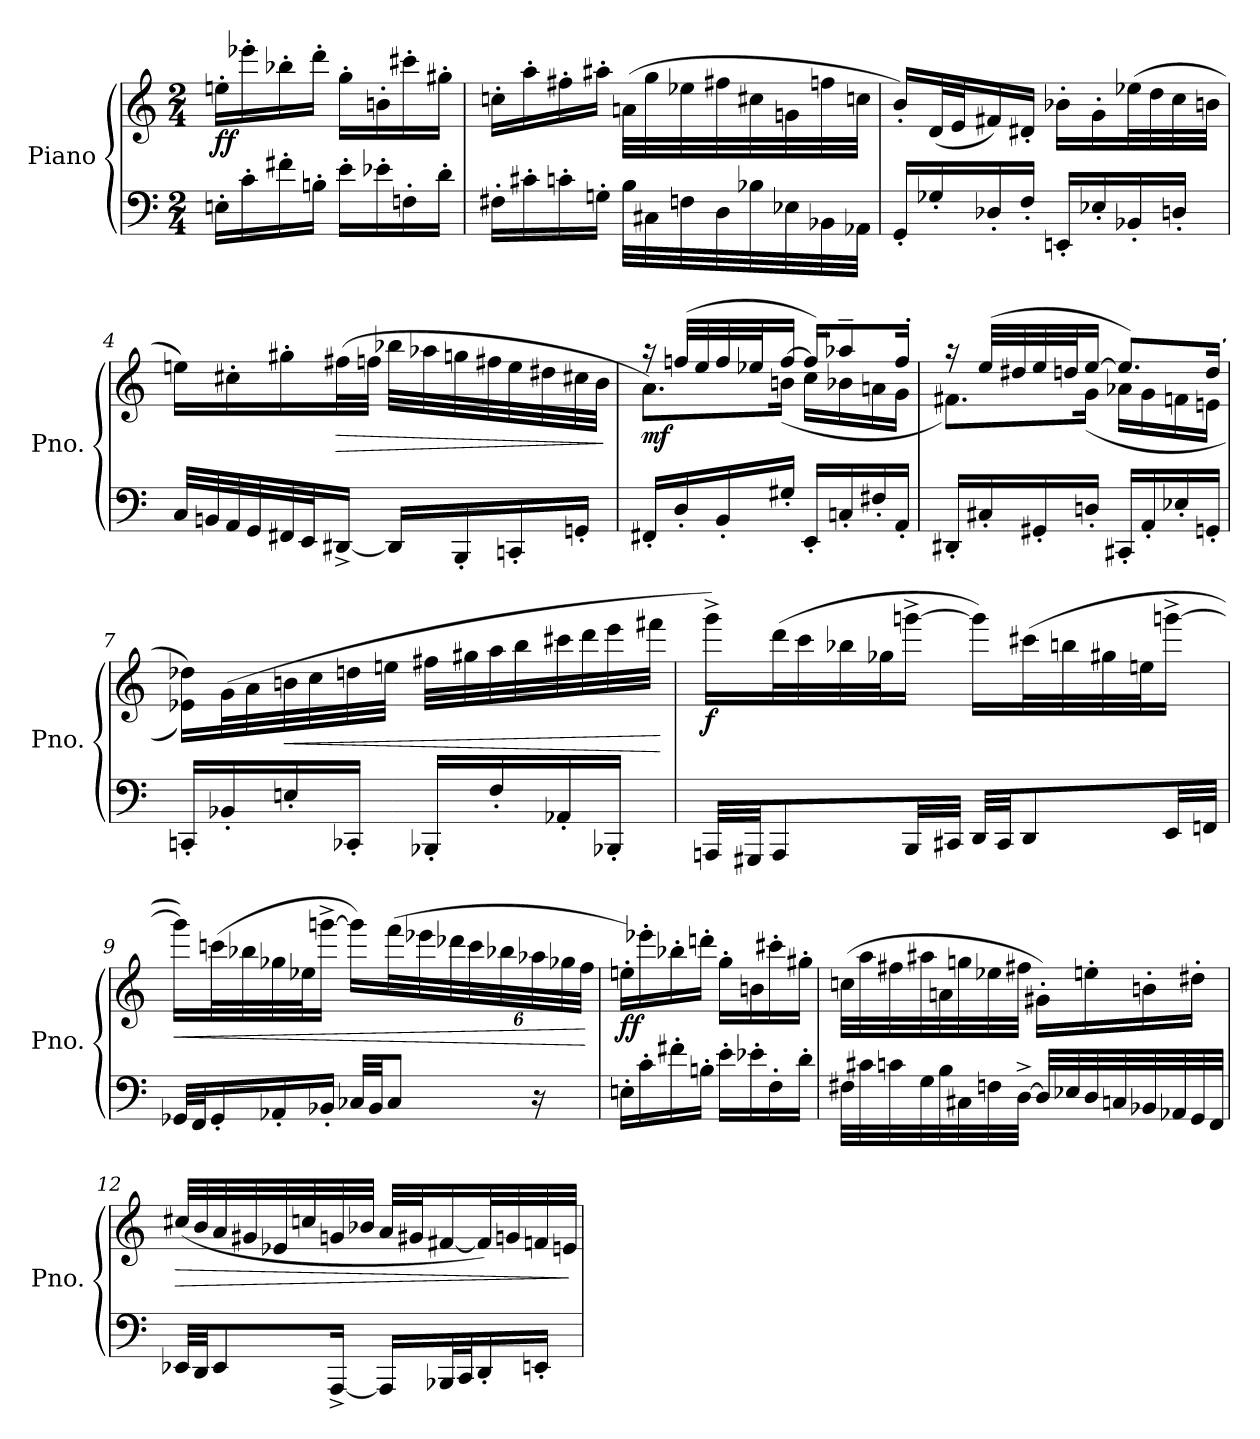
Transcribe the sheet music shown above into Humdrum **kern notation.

**kern	**kern	**dynam
*part1	*part1	*part1
*staff2	*staff1	*staff1/2
*I"Piano	*	*
*I'Pno.	*	*
*clefF4	*clefG2	*
*k[]	*k[]	*
*M2/4	*M2/4	*
*MM66	*MM66	*
=1	=1	=1
!	!	!LO:DY:b
16En'\LL	16een'\LL	ff
16c'\	16eee-X'\	.
16f#X'\	16bb-X'\	.
16Bn'\JJ	16ddd'\JJ	.
16e'\LL	16gg'\LL	.
16e-X'\	16bn'\	.
16Fn'\	16ccc#X'\	.
16d'\JJ	16gg#X'\JJ	.
=2	=2	=2
16F#X'\LL	16ccn'\LL	.
16c#X'\	16aa'\	.
16cn'\	16ff#X'\	.
16Gn'\JJ	16aa#X'\JJ	.
32B\LLL	(>32an\LLL	.
32C#X\	32gg\	.
32Fn\	32ee-X\	.
32D\	32ff#X\	.
32B-X\	32cc#X\	.
32E-X\	32gn\	.
32BB-X\	32ffn\	.
32AA-X\JJJ	32ccn\JJJ	.
=3	=3	=3
16GG'/LL	16b'/LL)	.
16G-X'/	(<32d/L	.
.	32e/J	.
16D-X'/	16f#X/)	.
16F'/JJ	16d#X'/JJ	.
16EEn'/LL	16b-X'\LL	.
16E-X'/	16g'\	.
16BB-X'/	(>32ee-X\L	.
.	32dd\	.
16Dn'/JJ	32cc\	.
.	32bn\JJJ	.
!!LO:LB:g=z
=4	=4	=4
32C/LLL	16een\LL)	.
32BBn/	.	.
32AA/	16cc#X'\	.
32GG/	.	.
32FF#X/	16gg#X'\	.
32EE/J	.	.
!	!	!LO:HP:b
[16DD#X^/JJ	(>32ff#X\L	>
.	32ffn\JJJ	.
16DD#/LL]	32bb-X\LLL	.
.	32aa-X\	.
16BBB'/	32ggn\	.
.	32ff#X\	.
16CCn'/	32ee\	.
.	32dd#X\	.
16GGn'/JJ	32cc#X\	.
.	32b\JJJ	.
.	.	]
=5	=5	=5
*	*^	*
!	!	!	!LO:DY:b
16FF#X'/LL	16r	8.a\L)	mf
16D'/	(>32ffn/LLL	.	.
.	32ee/	.	.
16BB'/	32ff/	.	.
.	32ee-X/J	.	.
16G#X'/JJ	[16ff/JJ	(<16bn\Jk	.
16EE'/LL	16ff/KL])	16cc\LL	.
16Cn'/	8aa-X~/	16b-X\	.
16F#X'/	.	16an\	.
16AA'/JJ	16ff'/Jk	16g\JJ	.
=6	=6	=6	=6
16DD#X'/LL	16r	8.f#X\L)	.
16C#X'/	(>32ee/LLL	.	.
.	32dd#X/	.	.
16GG#X'/	32ee/	.	.
.	32ddn/J	.	.
16Dn'/JJ	[16ee/JJ	(<16g\Jk	.
16CC#X'/LL	8.ee/L])	16a-X\LL	.
16AA'/	.	16g\	.
16E-X'/	.	16fn\	.
16GGn'/JJ	(>16dd/Jk	16en\JJ	.
*	*v	*v	*
!!LO:LB:g=z
=7	=7	=7
16CCn'/LL	16e-X\ 16dd-X\LL))	.
16BB-X'/	(>32g\L	.
.	32a\	.
!	!	!LO:HP:b
16En'/	32bn\	<
.	32cc\	.
16CC-X'/JJ	32ddn\	.
.	32een\JJJ	.
16BBB-X'/LL	32ff#X\LLL	.
.	32gg#X\	.
16F'/	32aa\	.
.	32bb\	.
16AA-X'/	32ccc#X\	.
.	32ddd\	.
16BBB-X'/JJ	32eee\	.
.	32fff#X\JJJ	.
.	.	[
=8	=8	=8
!	!	!LO:DY:b
32AAAn/LLL	16ggg^\LL)	f
32GGG#X/JJ	.	.
8AAA/	(>32ddd\L	.
.	32ccc\	.
.	32bb-X\	.
.	32gg-X\J	.
32BBB/LL	[16gggn^\JJ	.
32CC#X/JJJ	.	.
32DD/LLL	16ggg\LL])	.
32CC#/JJ	.	.
8DD/	(>32ccc#X\L	.
.	32bbn\	.
.	32gg#X\	.
.	32een\J	.
32EE/LL	[16gggn^\JJ	.
32FFn/JJJ	.	.
!!LO:LB:g=z
=9	=9	=9
!	!	!LO:HP:b
32GG-X/LLL	16ggg\LL])	<
32FF/J	.	.
16GG-'/	(>32cccn\L	.
.	32bb-X\	.
16AA-X'/	32gg-X\	.
.	32ee-X\J	.
16BB-X'/JJ	[16gggn^\JJ	.
32C-X/LLL	16ggg\LL])	.
32BB-/JJ	.	.
8C-/J	(>32fff\L	.
.	32eee-X\	.
*	*Xbrackettup	*
.	48ddd-X\	.
.	48ccc\	.
.	48bb-X\	.
16r	48aa-X\	.
.	48gg-X\	.
.	48ff\JJJ	.
.	.	[
=10	=10	=10
!	!	!LO:DY:b
16En'\LL	16een'\LL)	ff
16c'\	16eee-X'\	.
16f#X'\	16bb-X'\	.
16Bn'\JJ	16dddn'\JJ	.
16e'\LL	16gg'\LL	.
16e-X'\	16bn\	.
16F'\	16ccc#X'\	.
16d'\JJ	16gg#X'\JJ	.
!!LO:LB:g=z
=11	=11	=11
32F#X\LLL	(>32ccn\LLL	.
32c#X\	32aa\	.
32cn\	32ff#X\	.
32G\	32aa#X\	.
32B\	32an\	.
32C#X\	32ggn\	.
32Fn\	32ee-X\	.
[32D^\JJJ	32ff#X\JJJ	.
32D/LLL]	16g#X'\LL)	.
32E-X/	.	.
32D/	16een'\	.
32Cn/	.	.
32BB-X/	16bn'\	.
32AA-X/	.	.
32GG/	16dd#X'\JJ	.
32FF/JJJ	.	.
=12	=12	=12
!	!	!LO:HP:b
32EE-X/LLL	(<32cc#X/LLL	>
32DD/JJ	32b/	.
8EE-/	32a/	.
.	32g#X/	.
.	32e-X/	.
.	32ccn/	.
[16AAA^/Jk	32gn/	.
.	32b-X/JJJ	.
16AAA/LL]	32a/LLL	.
.	32g#X/J	.
32BBB-X/L	[16f#X/	.
32CC/J	.	.
16DD'/	32f#/L])	.
.	32gn/	.
16EEn'/JJ	32fn/	.
.	32en/JJJ	.
.	.	]
=	=	=
*-	*-	*-
